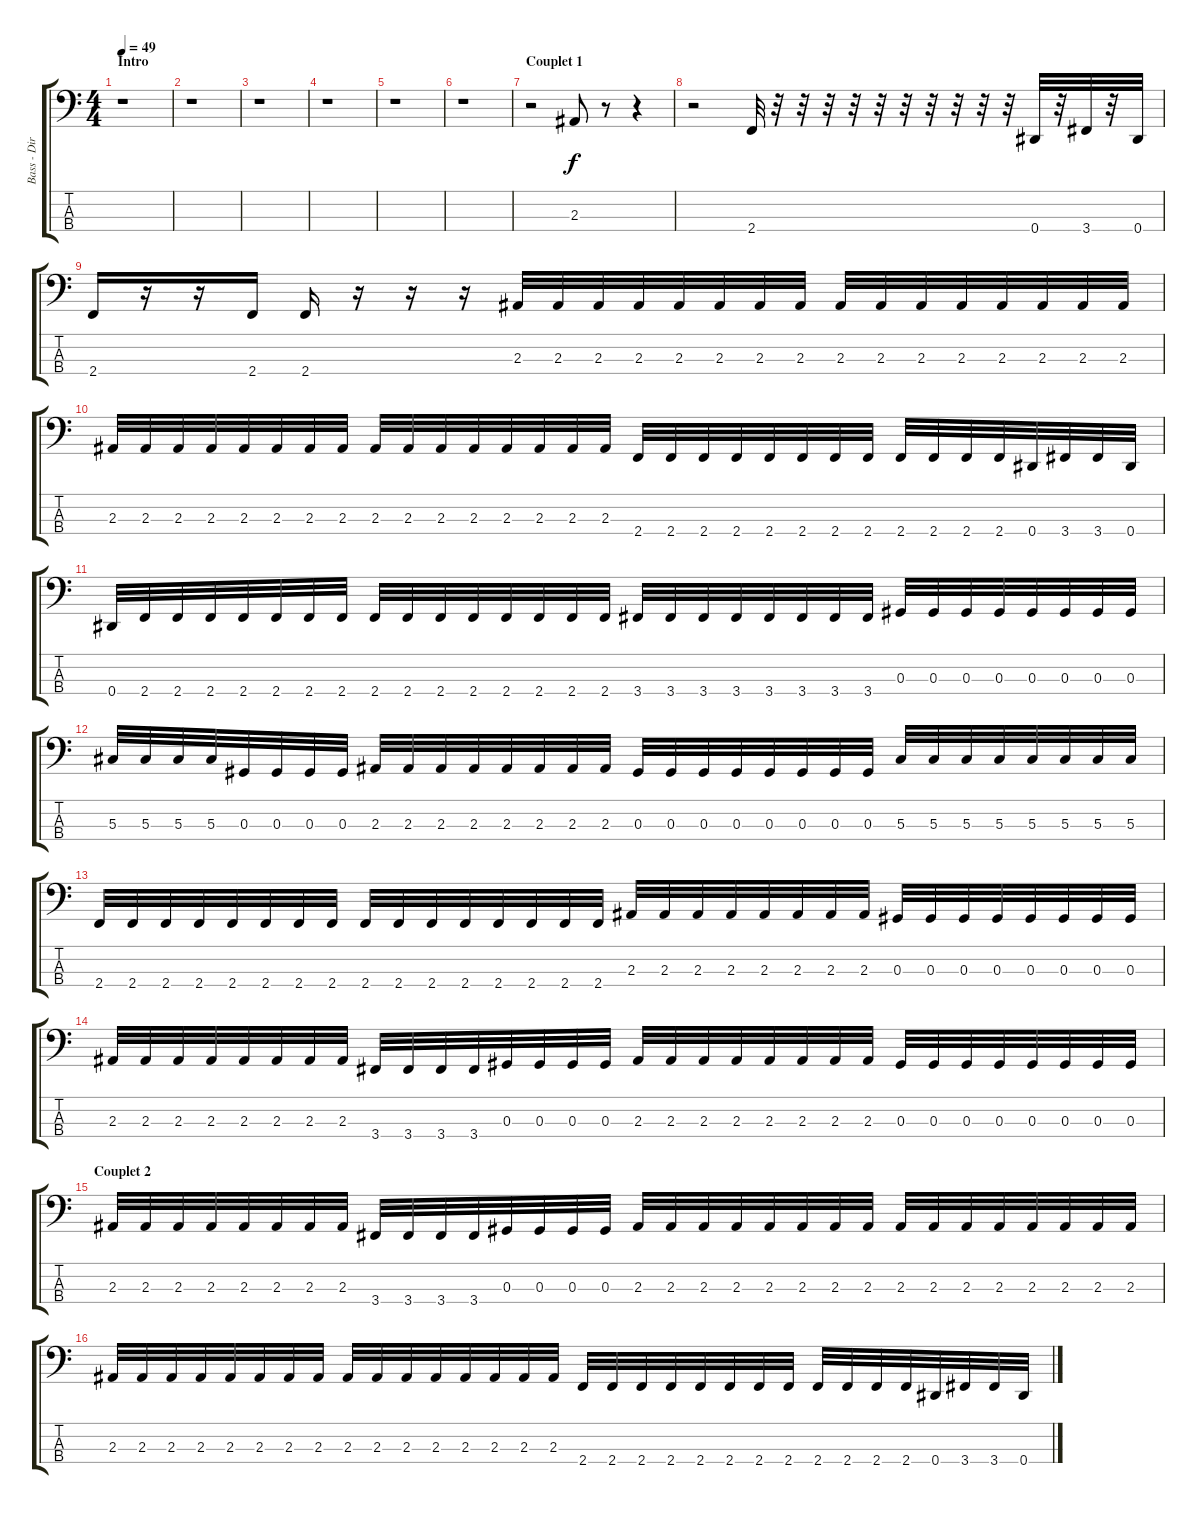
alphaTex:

\track ("Bass - Dirk Schlächter" "Bass - Dir") {instrument acousticguitarsteel}
\staff {score tabs}
\tuning (Gb2 Db2 Ab1 Eb1) {hide}
\ts (4 4)
\section ("" "Intro")
\tempo 49
\clef f4
\ks c
r.1{dy f instrument acousticguitarsteel} |
r.1 |
r.1 |
r.1 |
r.1 |
r.1 |
\section ("" "Couplet 1")
r.2 2.3.8 r.8 r.4 |
r.2 2.4.32 r.32 r.32 r.32 r.32 r.32 r.32 r.32 r.32 r.32 r.32 0.4.32 r.32 3.4.32 r.32 0.4.32 |
2.4.16 r.16 r.16 2.4.16 2.4.16 r.16 r.16 r.16 2.3.32 2.3.32 2.3.32 2.3.32 2.3.32 2.3.32 2.3.32 2.3.32 2.3.32 2.3.32 2.3.32 2.3.32 2.3.32 2.3.32 2.3.32 2.3.32 |
2.3.32 2.3.32 2.3.32 2.3.32 2.3.32 2.3.32 2.3.32 2.3.32 2.3.32 2.3.32 2.3.32 2.3.32 2.3.32 2.3.32 2.3.32 2.3.32 2.4.32 2.4.32 2.4.32 2.4.32 2.4.32 2.4.32 2.4.32 2.4.32 2.4.32 2.4.32 2.4.32 2.4.32 0.4.32 3.4.32 3.4.32 0.4.32 |
0.4.32 2.4.32 2.4.32 2.4.32 2.4.32 2.4.32 2.4.32 2.4.32 2.4.32 2.4.32 2.4.32 2.4.32 2.4.32 2.4.32 2.4.32 2.4.32 3.4.32 3.4.32 3.4.32 3.4.32 3.4.32 3.4.32 3.4.32 3.4.32 0.3.32 0.3.32 0.3.32 0.3.32 0.3.32 0.3.32 0.3.32 0.3.32 |
5.3.32 5.3.32 5.3.32 5.3.32 0.3.32 0.3.32 0.3.32 0.3.32 2.3.32 2.3.32 2.3.32 2.3.32 2.3.32 2.3.32 2.3.32 2.3.32 0.3.32 0.3.32 0.3.32 0.3.32 0.3.32 0.3.32 0.3.32 0.3.32 5.3.32 5.3.32 5.3.32 5.3.32 5.3.32 5.3.32 5.3.32 5.3.32 |
2.4.32 2.4.32 2.4.32 2.4.32 2.4.32 2.4.32 2.4.32 2.4.32 2.4.32 2.4.32 2.4.32 2.4.32 2.4.32 2.4.32 2.4.32 2.4.32 2.3.32 2.3.32 2.3.32 2.3.32 2.3.32 2.3.32 2.3.32 2.3.32 0.3.32 0.3.32 0.3.32 0.3.32 0.3.32 0.3.32 0.3.32 0.3.32 |
2.3.32 2.3.32 2.3.32 2.3.32 2.3.32 2.3.32 2.3.32 2.3.32 3.4.32 3.4.32 3.4.32 3.4.32 0.3.32 0.3.32 0.3.32 0.3.32 2.3.32 2.3.32 2.3.32 2.3.32 2.3.32 2.3.32 2.3.32 2.3.32 0.3.32 0.3.32 0.3.32 0.3.32 0.3.32 0.3.32 0.3.32 0.3.32 |
\section ("" "Couplet 2")
2.3.32 2.3.32 2.3.32 2.3.32 2.3.32 2.3.32 2.3.32 2.3.32 3.4.32 3.4.32 3.4.32 3.4.32 0.3.32 0.3.32 0.3.32 0.3.32 2.3.32 2.3.32 2.3.32 2.3.32 2.3.32 2.3.32 2.3.32 2.3.32 2.3.32 2.3.32 2.3.32 2.3.32 2.3.32 2.3.32 2.3.32 2.3.32 |
2.3.32 2.3.32 2.3.32 2.3.32 2.3.32 2.3.32 2.3.32 2.3.32 2.3.32 2.3.32 2.3.32 2.3.32 2.3.32 2.3.32 2.3.32 2.3.32 2.4.32 2.4.32 2.4.32 2.4.32 2.4.32 2.4.32 2.4.32 2.4.32 2.4.32 2.4.32 2.4.32 2.4.32 0.4.32 3.4.32 3.4.32 0.4.32
